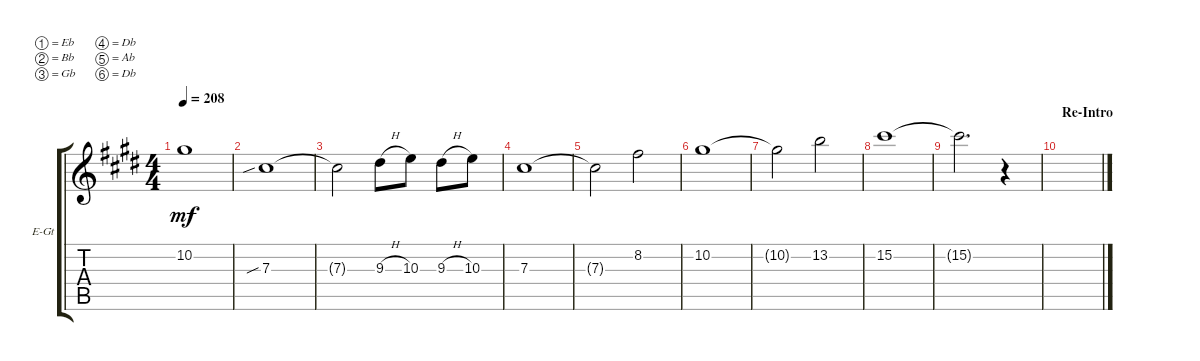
\defaultSystemsLayout 4
\bracketExtendMode groupsimilarinstruments
\firstSystemTrackNameOrientation horizontal
\otherSystemsTrackNameOrientation horizontal
\track ("Gary Smith - Lead Doubled" "E-Gt") {instrument distortionguitar}
\staff {score tabs}
\tuning (Eb4 Bb3 Gb3 Db3 Ab2 Db2)
\ts (4 4)
\tempo 208
\clef g2
\scale
0.333333
\ks c#minor
10.2{t}.1{dy mf} |
\scale
0.333333 7.3{sib}.1 |
\scale
0.333333 7.3{t}.2 9.3{h}.8 10.3.8 9.3{h}.8 10.3.8 |
\scale
0.333333 7.3.1 |
\scale
0.333333 7.3{t}.2 8.2.2 |
\scale
0.333333 10.2.1 |
\scale
0.333333 10.2{t}.2 13.2.2 |
\scale
0.333333 15.2.1 |
\scale
0.333333 15.2{t}.2{d} r.4 |
\section ("" "Re-Intro")
\scale
0.333333 |
\scale
0.333333 |
\scale
0.333333 |
\scale
0.333333 |
\scale
0.333333 |
\scale
0.333333 |
\scale
0.333333
